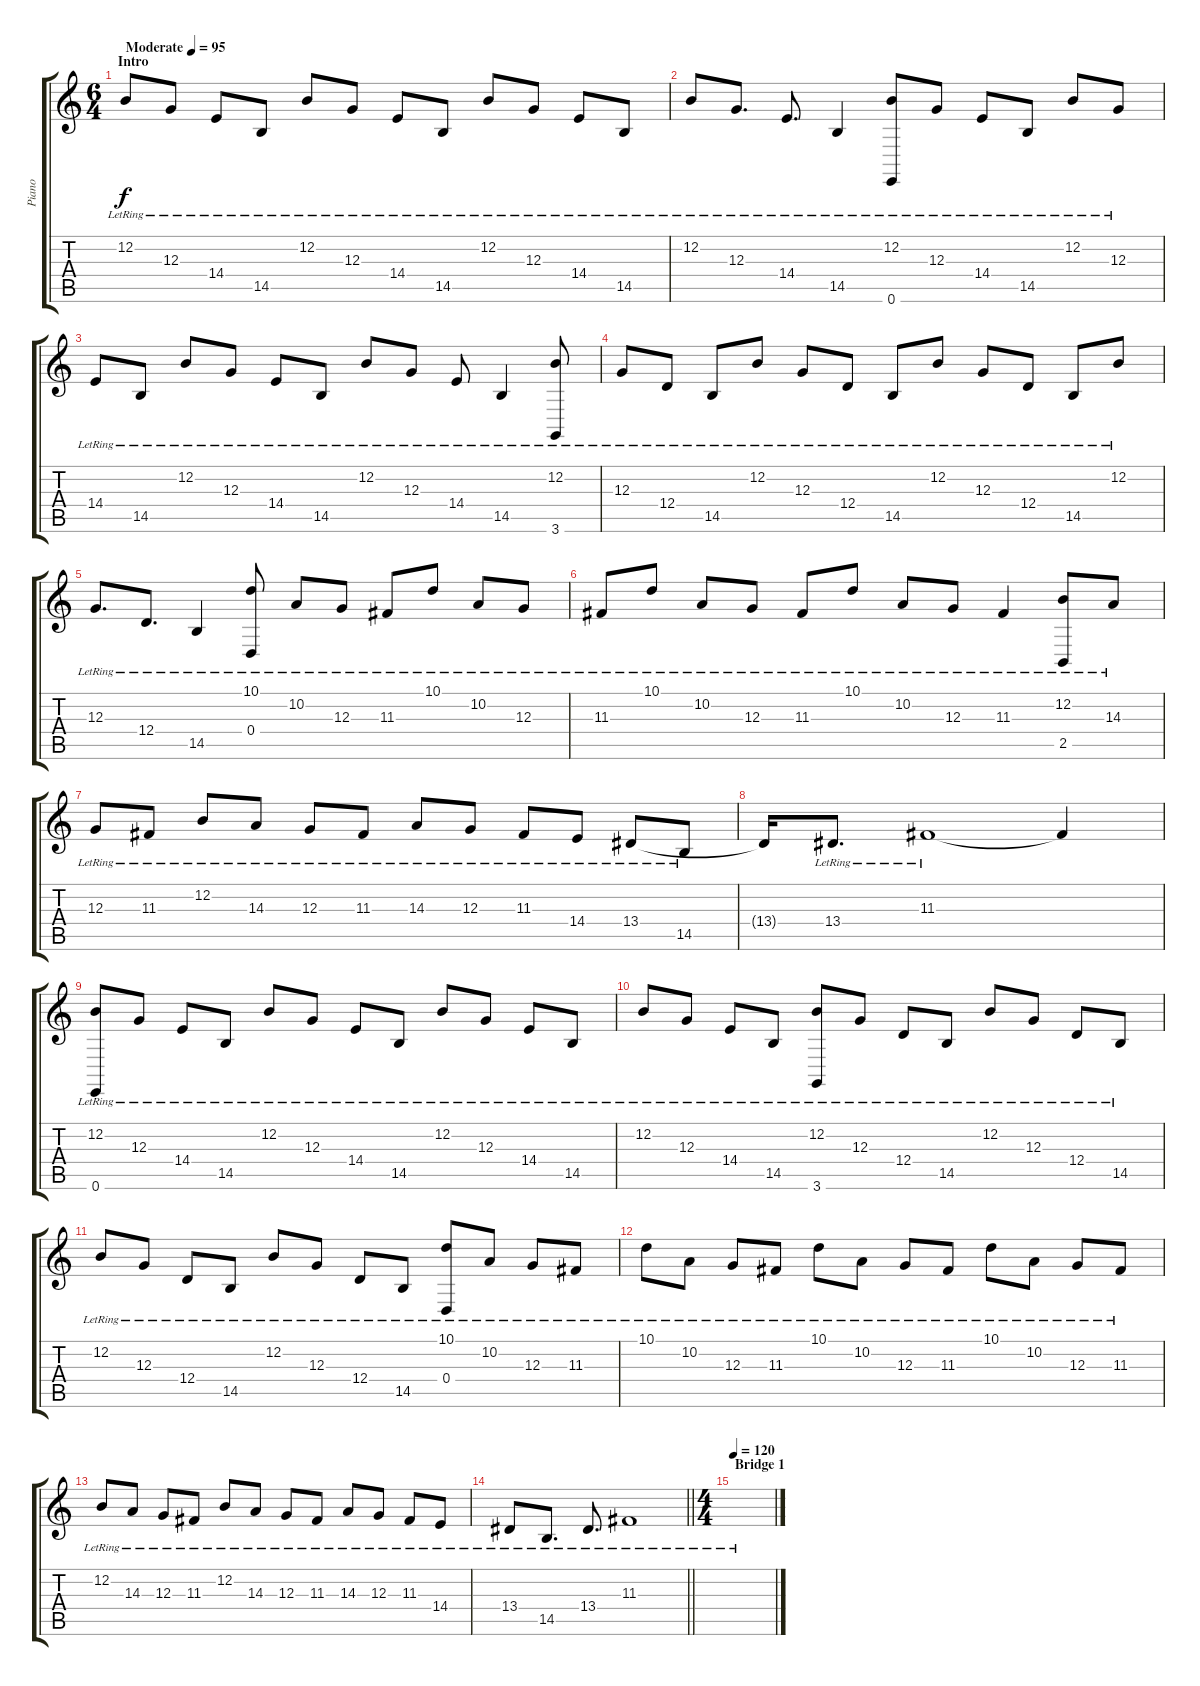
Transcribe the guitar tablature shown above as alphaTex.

\track ("Piano" "Piano") {instrument acousticgrandpiano}
\staff {score tabs}
\tuning (E4 B3 G3 D3 A2 E2) {hide}
\ts (6 4)
\section ("" "Intro")
\tempo (95 "Moderate")
\clef g2
\ks c
12.2{lr}.8{dy f instrument acousticgrandpiano} 12.3{lr}.8 14.4{lr}.8 14.5{lr}.8 12.2{lr}.8 12.3{lr}.8 14.4{lr}.8 14.5{lr}.8 12.2{lr}.8 12.3{lr}.8 14.4{lr}.8 14.5{lr}.8 |
12.2{lr}.8 12.3{lr}.8{d} 14.4{lr}.8{d} 14.5{lr}.4 (12.2{lr} 0.6{lr}).8 12.3{lr}.8 14.4{lr}.8 14.5{lr}.8 12.2{lr}.8 12.3{lr}.8 |
14.4{lr}.8 14.5{lr}.8 12.2{lr}.8 12.3{lr}.8 14.4{lr}.8 14.5{lr}.8 12.2{lr}.8 12.3{lr}.8 14.4{lr}.8 14.5{lr}.4 (12.2{lr} 3.6{lr}).8 |
12.3{lr}.8 12.4{lr}.8 14.5{lr}.8 12.2{lr}.8 12.3{lr}.8 12.4{lr}.8 14.5{lr}.8 12.2{lr}.8 12.3{lr}.8 12.4{lr}.8 14.5{lr}.8 12.2{lr}.8 |
12.3{lr}.8{d} 12.4{lr}.8{d} 14.5{lr}.4 (10.1{lr} 0.4{lr}).8 10.2{lr}.8 12.3{lr}.8 11.3{lr}.8 10.1{lr}.8 10.2{lr}.8 12.3{lr}.8 |
11.3{lr}.8 10.1{lr}.8 10.2{lr}.8 12.3{lr}.8 11.3{lr}.8 10.1{lr}.8 10.2{lr}.8 12.3{lr}.8 11.3{lr}.4 (12.2{lr} 2.5{lr}).8 14.3{lr}.8 |
12.3{lr}.8 11.3{lr}.8 12.2{lr}.8 14.3{lr}.8 12.3{lr}.8 11.3{lr}.8 14.3{lr}.8 12.3{lr}.8 11.3{lr}.8 14.4{lr}.8 13.4{lr}.8 14.5{lr}.8 |
13.4{t}.16 13.4{lr}.8{d} 11.3{lr}.1 11.3{t}.4 |
(12.2{lr} 0.6{lr}).8 12.3{lr}.8 14.4{lr}.8 14.5{lr}.8 12.2{lr}.8 12.3{lr}.8 14.4{lr}.8 14.5{lr}.8 12.2{lr}.8 12.3{lr}.8 14.4{lr}.8 14.5{lr}.8 |
12.2{lr}.8 12.3{lr}.8 14.4{lr}.8 14.5{lr}.8 (12.2{lr} 3.6{lr}).8 12.3{lr}.8 12.4{lr}.8 14.5{lr}.8 12.2{lr}.8 12.3{lr}.8 12.4{lr}.8 14.5{lr}.8 |
12.2{lr}.8 12.3{lr}.8 12.4{lr}.8 14.5{lr}.8 12.2{lr}.8 12.3{lr}.8 12.4{lr}.8 14.5{lr}.8 (10.1{lr} 0.4{lr}).8 10.2{lr}.8 12.3{lr}.8 11.3{lr}.8 |
10.1{lr}.8 10.2{lr}.8 12.3{lr}.8 11.3{lr}.8 10.1{lr}.8 10.2{lr}.8 12.3{lr}.8 11.3{lr}.8 10.1{lr}.8 10.2{lr}.8 12.3{lr}.8 11.3{lr}.8 |
12.2{lr}.8 14.3{lr}.8 12.3{lr}.8 11.3{lr}.8 12.2{lr}.8 14.3{lr}.8 12.3{lr}.8 11.3{lr}.8 14.3{lr}.8 12.3{lr}.8 11.3{lr}.8 14.4{lr}.8 |
\barLineRight lightlight
13.4{lr}.8 14.5{lr}.8{d} 13.4{lr}.8{d} 11.3{lr}.1 |
\ts (4 4)
\section ("" "Bridge 1")
\tempo 120
